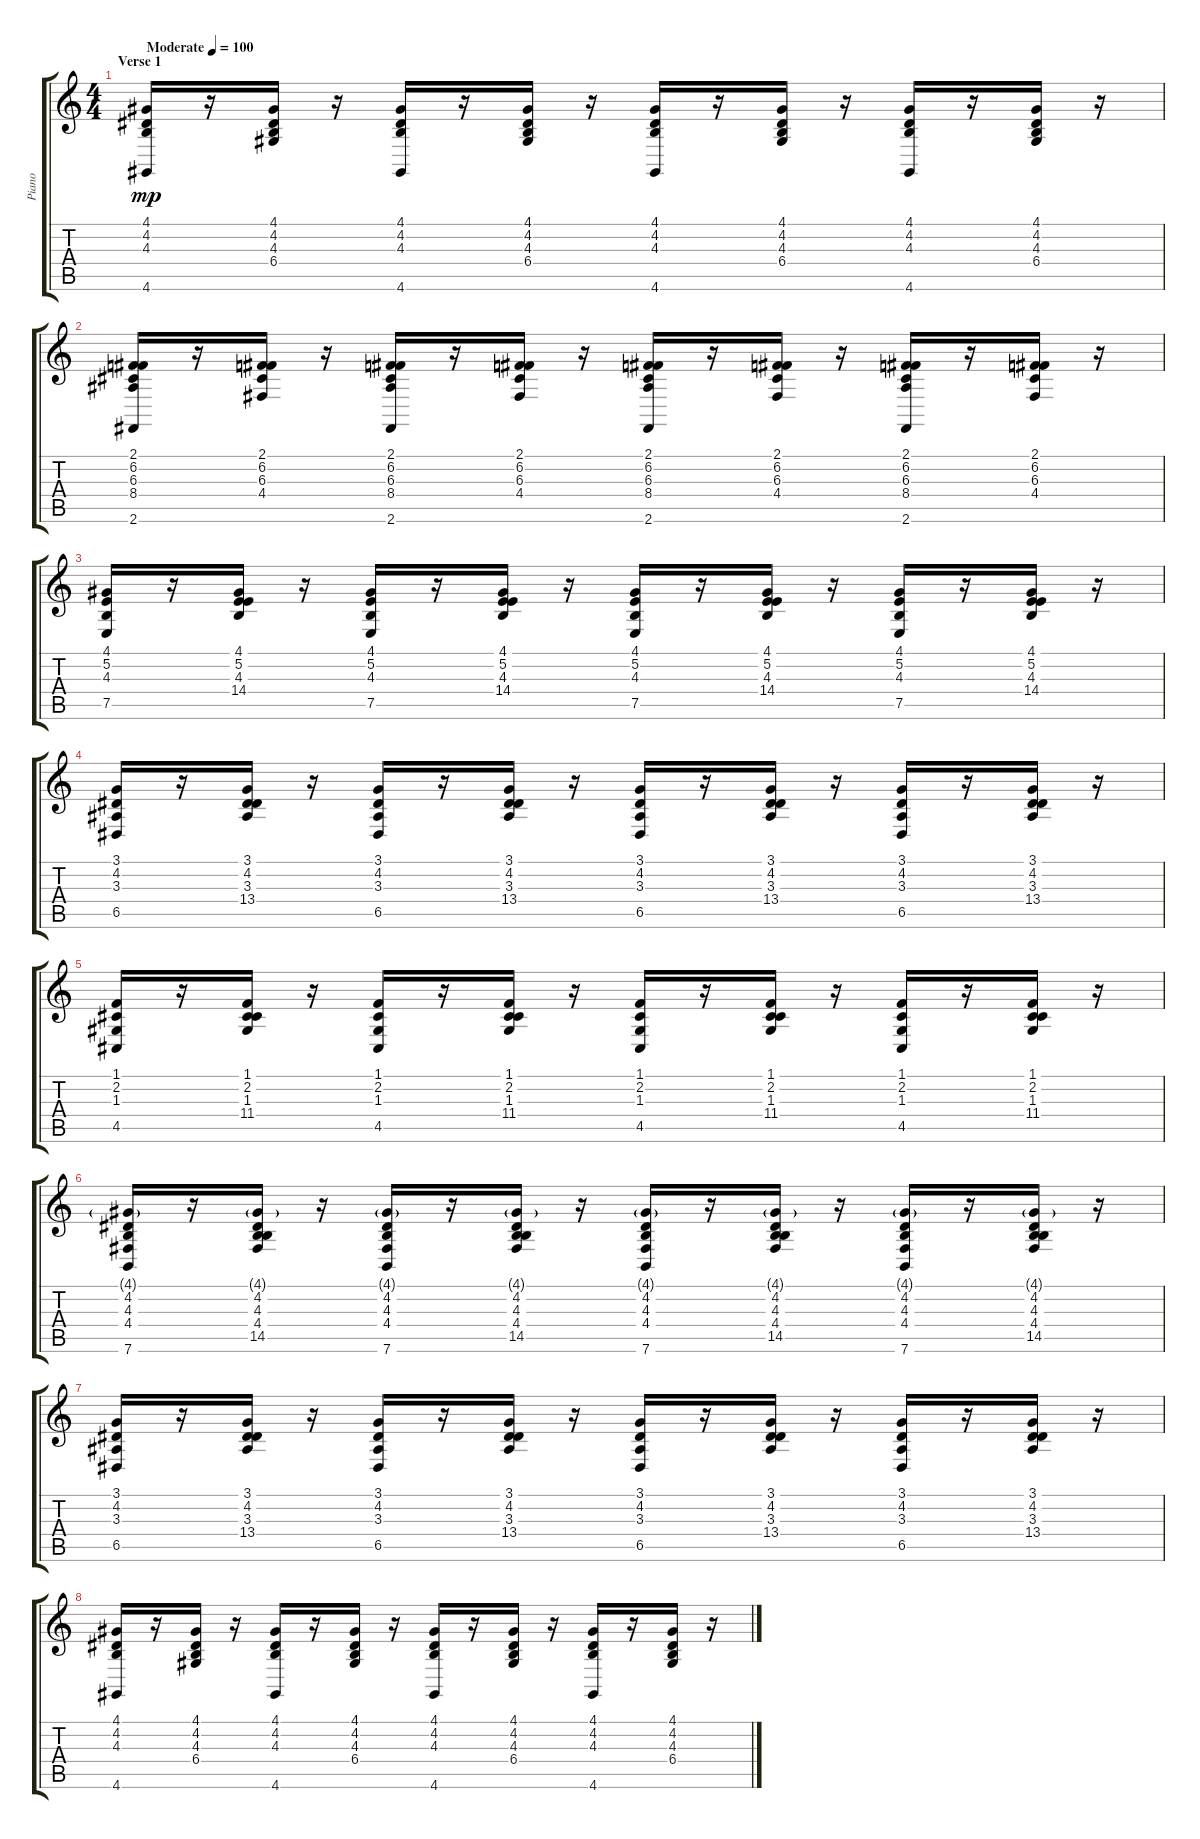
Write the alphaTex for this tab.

\track ("Piano" "Piano") {instrument acousticgrandpiano}
\staff {score tabs}
\tuning (E4 B3 G3 D3 A2 E2) {hide}
\ts (4 4)
\section ("" "Verse 1")
\tempo (100 "Moderate")
\clef g2
\ks c
(4.1 4.2 4.3 4.6).16{dy mp instrument acousticgrandpiano} r.16 (4.1 4.2 4.3 6.4).16 r.16 (4.1 4.2 4.3 4.6).16 r.16 (4.1 4.2 4.3 6.4).16 r.16 (4.1 4.2 4.3 4.6).16 r.16 (4.1 4.2 4.3 6.4).16 r.16 (4.1 4.2 4.3 4.6).16 r.16 (4.1 4.2 4.3 6.4).16 r.16 |
(2.1 6.2 6.3 8.4 2.6).16 r.16 (2.1 6.2 6.3 4.4).16 r.16 (2.1 6.2 6.3 8.4 2.6).16 r.16 (2.1 6.2 6.3 4.4).16 r.16 (2.1 6.2 6.3 8.4 2.6).16 r.16 (2.1 6.2 6.3 4.4).16 r.16 (2.1 6.2 6.3 8.4 2.6).16 r.16 (2.1 6.2 6.3 4.4).16 r.16 |
(4.1 5.2 4.3 7.5).16 r.16 (4.1 5.2 4.3 14.4).16 r.16 (4.1 5.2 4.3 7.5).16 r.16 (4.1 5.2 4.3 14.4).16 r.16 (4.1 5.2 4.3 7.5).16 r.16 (4.1 5.2 4.3 14.4).16 r.16 (4.1 5.2 4.3 7.5).16 r.16 (4.1 5.2 4.3 14.4).16 r.16 |
(3.1 4.2 3.3 6.5).16 r.16 (3.1 4.2 3.3 13.4).16 r.16 (3.1 4.2 3.3 6.5).16 r.16 (3.1 4.2 3.3 13.4).16 r.16 (3.1 4.2 3.3 6.5).16 r.16 (3.1 4.2 3.3 13.4).16 r.16 (3.1 4.2 3.3 6.5).16 r.16 (3.1 4.2 3.3 13.4).16 r.16 |
(1.1 2.2 1.3 4.5).16 r.16 (1.1 2.2 1.3 11.4).16 r.16 (1.1 2.2 1.3 4.5).16 r.16 (1.1 2.2 1.3 11.4).16 r.16 (1.1 2.2 1.3 4.5).16 r.16 (1.1 2.2 1.3 11.4).16 r.16 (1.1 2.2 1.3 4.5).16 r.16 (1.1 2.2 1.3 11.4).16 r.16 |
(4.1{g} 4.2 4.3 4.4 7.6).16 r.16 (4.1{g} 4.2 4.3 4.4 14.5).16 r.16 (4.1{g} 4.2 4.3 4.4 7.6).16 r.16 (4.1{g} 4.2 4.3 4.4 14.5).16 r.16 (4.1{g} 4.2 4.3 4.4 7.6).16 r.16 (4.1{g} 4.2 4.3 4.4 14.5).16 r.16 (4.1{g} 4.2 4.3 4.4 7.6).16 r.16 (4.1{g} 4.2 4.3 4.4 14.5).16 r.16 |
(3.1 4.2 3.3 6.5).16 r.16 (3.1 4.2 3.3 13.4).16 r.16 (3.1 4.2 3.3 6.5).16 r.16 (3.1 4.2 3.3 13.4).16 r.16 (3.1 4.2 3.3 6.5).16 r.16 (3.1 4.2 3.3 13.4).16 r.16 (3.1 4.2 3.3 6.5).16 r.16 (3.1 4.2 3.3 13.4).16 r.16 |
(4.1 4.2 4.3 4.6).16 r.16 (4.1 4.2 4.3 6.4).16 r.16 (4.1 4.2 4.3 4.6).16 r.16 (4.1 4.2 4.3 6.4).16 r.16 (4.1 4.2 4.3 4.6).16 r.16 (4.1 4.2 4.3 6.4).16 r.16 (4.1 4.2 4.3 4.6).16 r.16 (4.1 4.2 4.3 6.4).16 r.16
